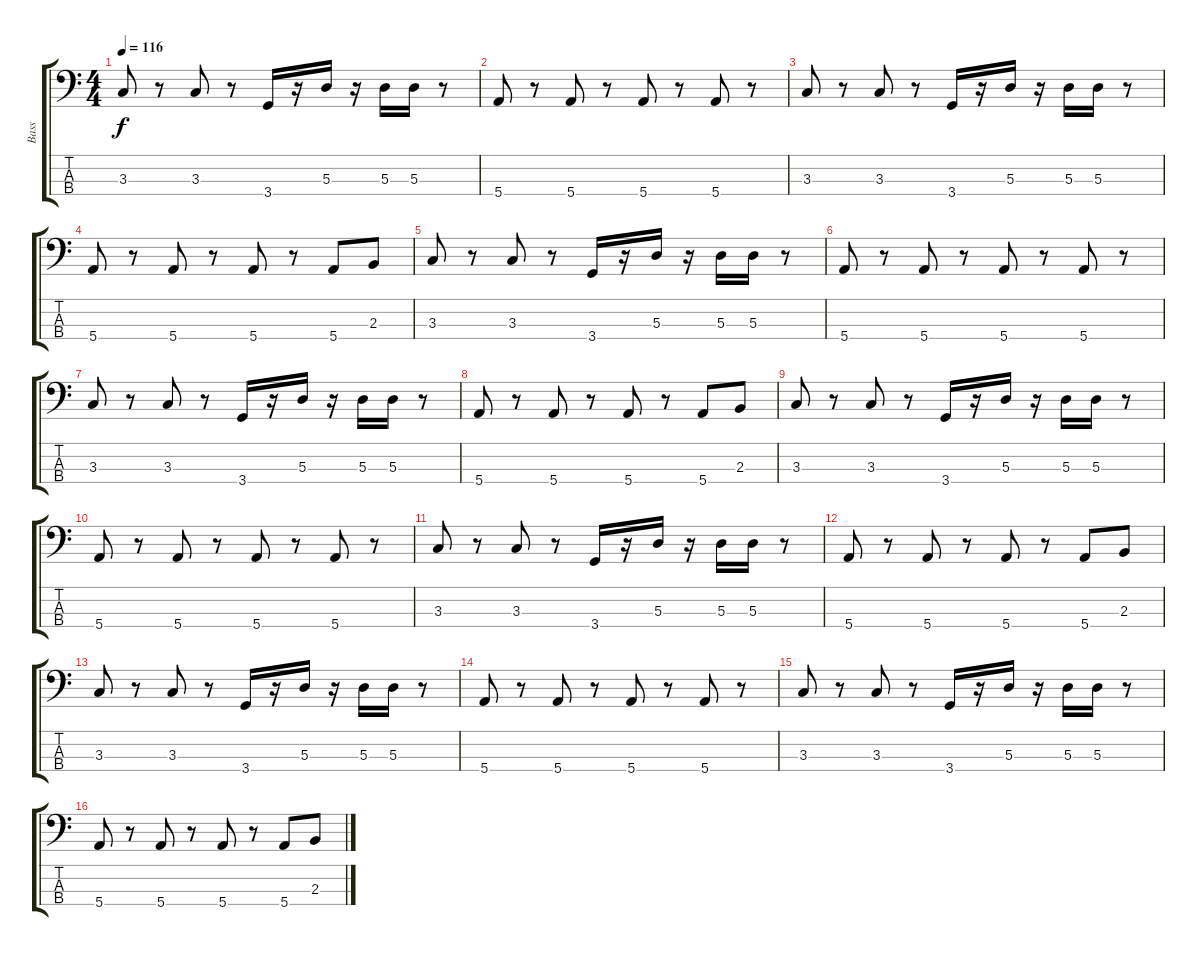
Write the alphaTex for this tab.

\track ("Bass" "Bass") {instrument electricbassfinger}
\staff {score tabs}
\tuning (G2 D2 A1 E1) {hide}
\ts (4 4)
\tempo 116
\clef f4
\ks c
3.3.8{dy f} r.8 3.3.8 r.8 3.4.16 r.16 5.3.16 r.16 5.3.16 5.3.16 r.8 |
5.4.8 r.8 5.4.8 r.8 5.4.8 r.8 5.4.8 r.8 |
3.3.8 r.8 3.3.8 r.8 3.4.16 r.16 5.3.16 r.16 5.3.16 5.3.16 r.8 |
5.4.8 r.8 5.4.8 r.8 5.4.8 r.8 5.4.8 2.3.8 |
3.3.8 r.8 3.3.8 r.8 3.4.16 r.16 5.3.16 r.16 5.3.16 5.3.16 r.8 |
5.4.8 r.8 5.4.8 r.8 5.4.8 r.8 5.4.8 r.8 |
3.3.8 r.8 3.3.8 r.8 3.4.16 r.16 5.3.16 r.16 5.3.16 5.3.16 r.8 |
5.4.8 r.8 5.4.8 r.8 5.4.8 r.8 5.4.8 2.3.8 |
3.3.8 r.8 3.3.8 r.8 3.4.16 r.16 5.3.16 r.16 5.3.16 5.3.16 r.8 |
5.4.8 r.8 5.4.8 r.8 5.4.8 r.8 5.4.8 r.8 |
3.3.8 r.8 3.3.8 r.8 3.4.16 r.16 5.3.16 r.16 5.3.16 5.3.16 r.8 |
5.4.8 r.8 5.4.8 r.8 5.4.8 r.8 5.4.8 2.3.8 |
3.3.8 r.8 3.3.8 r.8 3.4.16 r.16 5.3.16 r.16 5.3.16 5.3.16 r.8 |
5.4.8 r.8 5.4.8 r.8 5.4.8 r.8 5.4.8 r.8 |
3.3.8 r.8 3.3.8 r.8 3.4.16 r.16 5.3.16 r.16 5.3.16 5.3.16 r.8 |
5.4.8{volume 8} r.8 5.4.8 r.8 5.4.8 r.8 5.4.8 2.3.8
